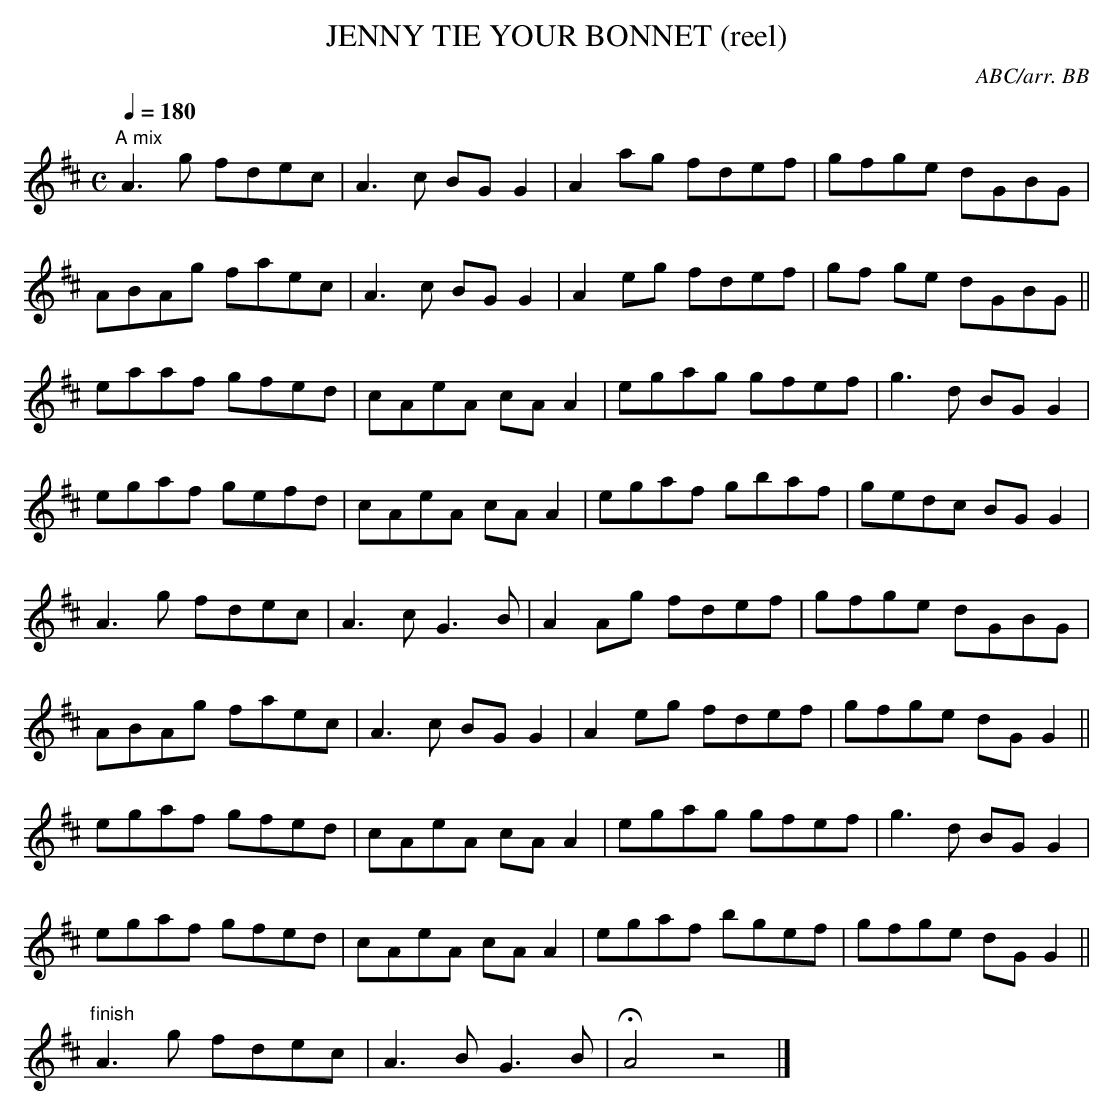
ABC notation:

X:1
T:JENNY TIE YOUR BONNET (reel)
C:ABC/arr. BB
in the second part but there are none in Willie's version.
M:C
L:1/8
Q:1/4=180
K:D
"A mix"
A3g fdec|A3c BGG2|A2ag fdef|gfge dGBG|
ABAg faec|A3c BGG2|A2eg fdef|gf ge dGBG||
eaaf gfed|cAeA cAA2|egag gfef|g3d BGG2|
egaf gefd|cAeA cAA2|egaf gbaf|gedc BGG2|
A3g fdec|A3c G3B|A2Ag fdef|gfge dGBG|
ABAg faec|A3c BGG2|A2eg fdef|gfge dGG2 ||
egaf gfed|cAeA cAA2|egag gfef|g3d BGG2|
egaf gfed|cAeA cAA2|egaf bgef|gfge dGG2||
"finish" A3g fdec|A3B G3B|HA4z4 |]
